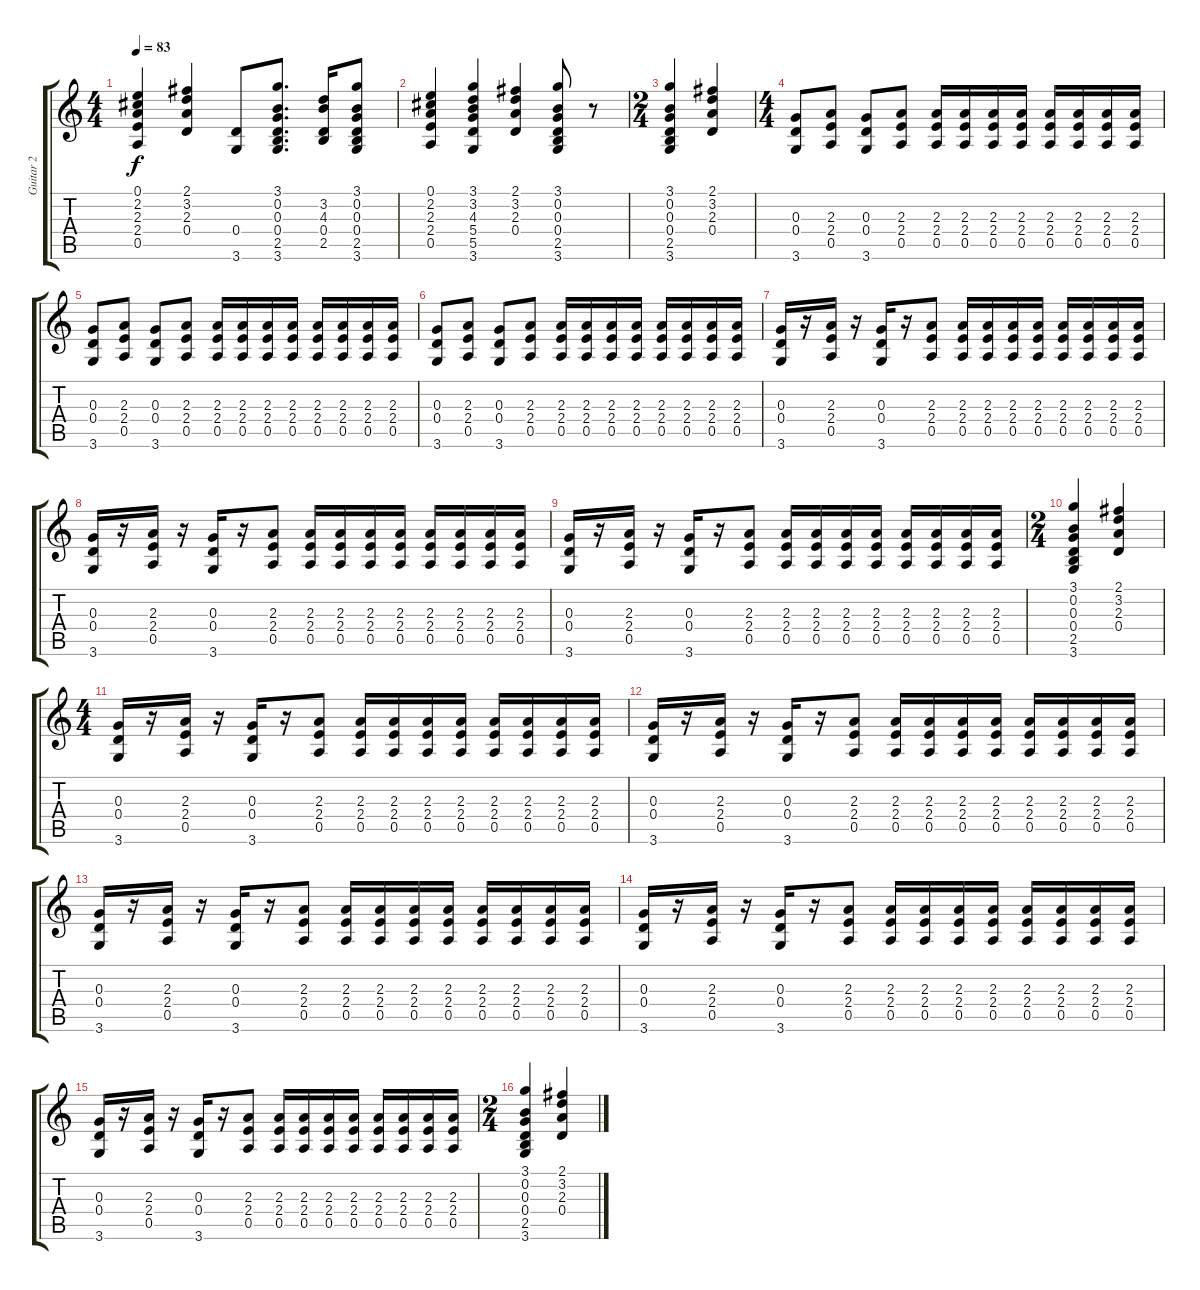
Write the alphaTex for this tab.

\track ("Guitar 2" "Guitar 2") {instrument acousticguitarsteel}
\staff {score tabs}
\tuning (E4 B3 G3 D3 A2 E2) {hide}
\ts (4 4)
\tempo 83
\clef g2
\ks c
(0.1 2.2 2.3 2.4 0.5).4{dy f} (2.1 3.2 2.3 0.4).4 (0.4 3.6).8 (3.1 0.2 0.3 0.4 2.5 3.6).8{d} (3.2 4.3 0.4 2.5).16 (3.1 0.2 0.3 0.4 2.5 3.6).8 |
(0.1 2.2 2.3 2.4 0.5).4 (3.1 3.2 4.3 5.4 5.5 3.6).4 (2.1 3.2 2.3 0.4).4 (3.1 0.2 0.3 0.4 2.5 3.6).8 r.8 |
\ts (2 4)
(3.1 0.2 0.3 0.4 2.5 3.6).4 (2.1 3.2 2.3 0.4).4 |
\ts (4 4)
(0.3 0.4 3.6).8 (2.3 2.4 0.5).8 (0.3 0.4 3.6).8 (2.3 2.4 0.5).8 (2.3 2.4 0.5).16 (2.3 2.4 0.5).16 (2.3 2.4 0.5).16 (2.3 2.4 0.5).16 (2.3 2.4 0.5).16 (2.3 2.4 0.5).16 (2.3 2.4 0.5).16 (2.3 2.4 0.5).16 |
(0.3 0.4 3.6).8 (2.3 2.4 0.5).8 (0.3 0.4 3.6).8 (2.3 2.4 0.5).8 (2.3 2.4 0.5).16 (2.3 2.4 0.5).16 (2.3 2.4 0.5).16 (2.3 2.4 0.5).16 (2.3 2.4 0.5).16 (2.3 2.4 0.5).16 (2.3 2.4 0.5).16 (2.3 2.4 0.5).16 |
(0.3 0.4 3.6).8 (2.3 2.4 0.5).8 (0.3 0.4 3.6).8 (2.3 2.4 0.5).8 (2.3 2.4 0.5).16 (2.3 2.4 0.5).16 (2.3 2.4 0.5).16 (2.3 2.4 0.5).16 (2.3 2.4 0.5).16 (2.3 2.4 0.5).16 (2.3 2.4 0.5).16 (2.3 2.4 0.5).16 |
(0.3 0.4 3.6).16 r.16 (2.3 2.4 0.5).16 r.16 (0.3 0.4 3.6).16 r.16 (2.3 2.4 0.5).8 (2.3 2.4 0.5).16 (2.3 2.4 0.5).16 (2.3 2.4 0.5).16 (2.3 2.4 0.5).16 (2.3 2.4 0.5).16 (2.3 2.4 0.5).16 (2.3 2.4 0.5).16 (2.3 2.4 0.5).16 |
(0.3 0.4 3.6).16 r.16 (2.3 2.4 0.5).16 r.16 (0.3 0.4 3.6).16 r.16 (2.3 2.4 0.5).8 (2.3 2.4 0.5).16 (2.3 2.4 0.5).16 (2.3 2.4 0.5).16 (2.3 2.4 0.5).16 (2.3 2.4 0.5).16 (2.3 2.4 0.5).16 (2.3 2.4 0.5).16 (2.3 2.4 0.5).16 |
(0.3 0.4 3.6).16 r.16 (2.3 2.4 0.5).16 r.16 (0.3 0.4 3.6).16 r.16 (2.3 2.4 0.5).8 (2.3 2.4 0.5).16 (2.3 2.4 0.5).16 (2.3 2.4 0.5).16 (2.3 2.4 0.5).16 (2.3 2.4 0.5).16 (2.3 2.4 0.5).16 (2.3 2.4 0.5).16 (2.3 2.4 0.5).16 |
\ts (2 4)
(3.1 0.2 0.3 0.4 2.5 3.6).4 (2.1 3.2 2.3 0.4).4 |
\ts (4 4)
(0.3 0.4 3.6).16 r.16 (2.3 2.4 0.5).16 r.16 (0.3 0.4 3.6).16 r.16 (2.3 2.4 0.5).8 (2.3 2.4 0.5).16 (2.3 2.4 0.5).16 (2.3 2.4 0.5).16 (2.3 2.4 0.5).16 (2.3 2.4 0.5).16 (2.3 2.4 0.5).16 (2.3 2.4 0.5).16 (2.3 2.4 0.5).16 |
(0.3 0.4 3.6).16 r.16 (2.3 2.4 0.5).16 r.16 (0.3 0.4 3.6).16 r.16 (2.3 2.4 0.5).8 (2.3 2.4 0.5).16 (2.3 2.4 0.5).16 (2.3 2.4 0.5).16 (2.3 2.4 0.5).16 (2.3 2.4 0.5).16 (2.3 2.4 0.5).16 (2.3 2.4 0.5).16 (2.3 2.4 0.5).16 |
(0.3 0.4 3.6).16 r.16 (2.3 2.4 0.5).16 r.16 (0.3 0.4 3.6).16 r.16 (2.3 2.4 0.5).8 (2.3 2.4 0.5).16 (2.3 2.4 0.5).16 (2.3 2.4 0.5).16 (2.3 2.4 0.5).16 (2.3 2.4 0.5).16 (2.3 2.4 0.5).16 (2.3 2.4 0.5).16 (2.3 2.4 0.5).16 |
(0.3 0.4 3.6).16 r.16 (2.3 2.4 0.5).16 r.16 (0.3 0.4 3.6).16 r.16 (2.3 2.4 0.5).8 (2.3 2.4 0.5).16 (2.3 2.4 0.5).16 (2.3 2.4 0.5).16 (2.3 2.4 0.5).16 (2.3 2.4 0.5).16 (2.3 2.4 0.5).16 (2.3 2.4 0.5).16 (2.3 2.4 0.5).16 |
(0.3 0.4 3.6).16 r.16 (2.3 2.4 0.5).16 r.16 (0.3 0.4 3.6).16 r.16 (2.3 2.4 0.5).8 (2.3 2.4 0.5).16 (2.3 2.4 0.5).16 (2.3 2.4 0.5).16 (2.3 2.4 0.5).16 (2.3 2.4 0.5).16 (2.3 2.4 0.5).16 (2.3 2.4 0.5).16 (2.3 2.4 0.5).16 |
\ts (2 4)
(3.1 0.2 0.3 0.4 2.5 3.6).4 (2.1 3.2 2.3 0.4).4
